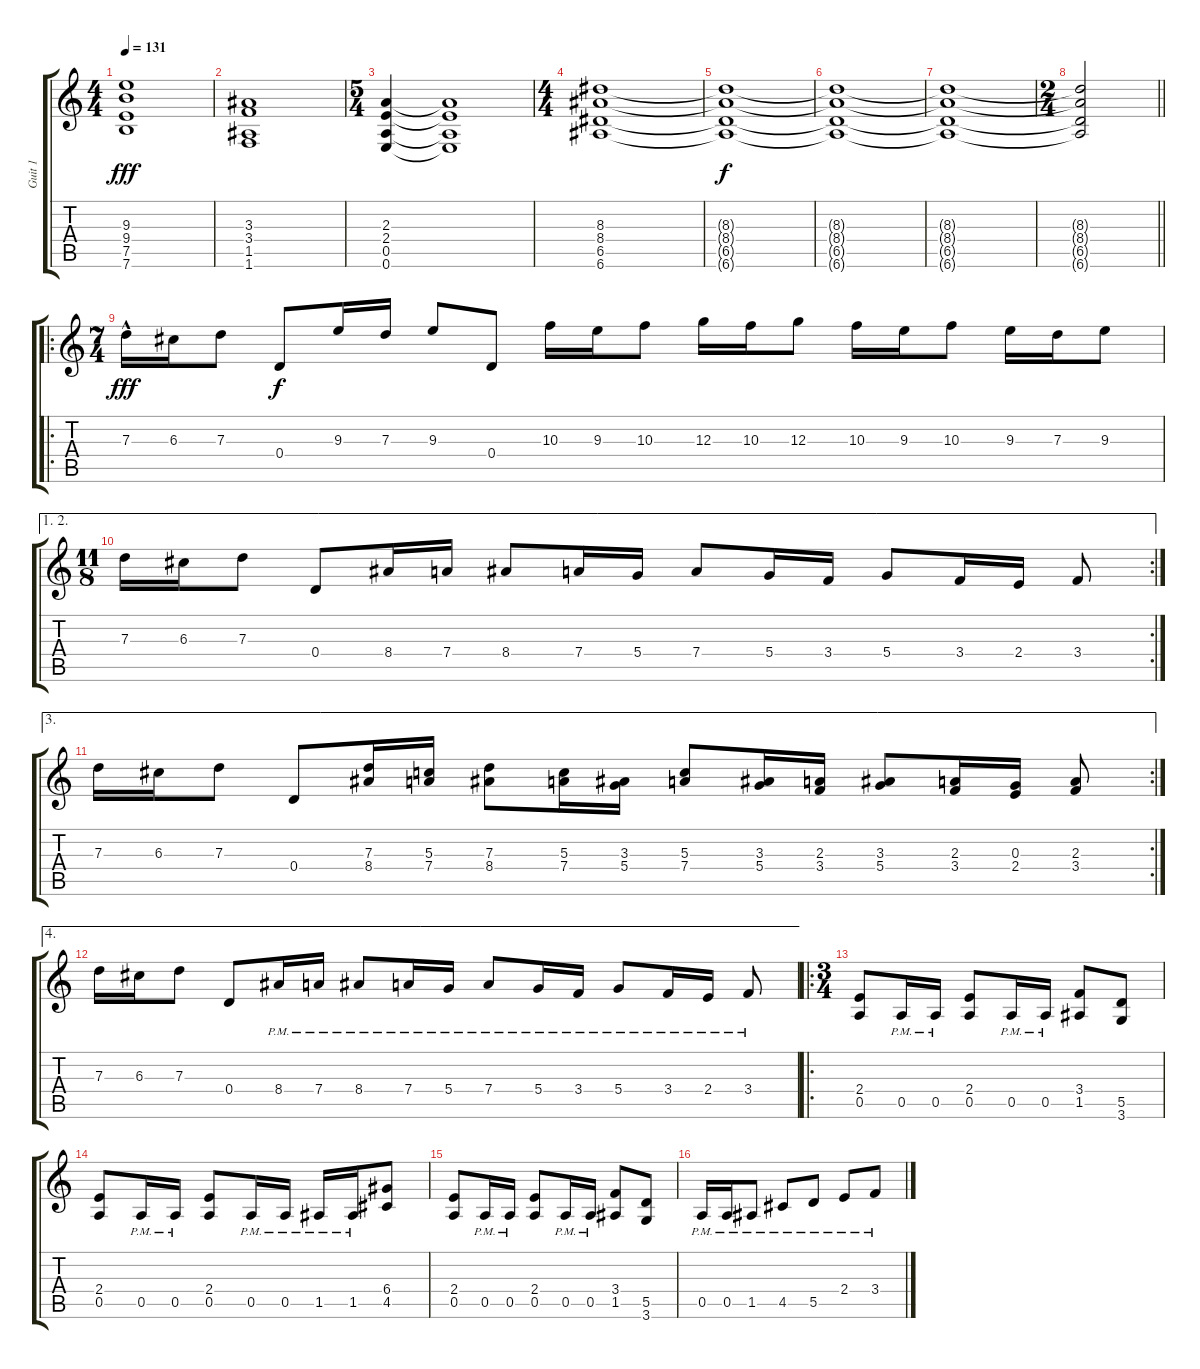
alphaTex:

\track ("Guit 1" "Guit 1") {instrument distortionguitar}
\staff {score tabs}
\tuning (E4 B3 G3 D3 A2 E2) {hide}
\ts (4 4)
\tempo 131
\clef g2
\ks c
(9.3 9.4 7.5 7.6).1{dy fff instrument distortionguitar} |
(3.3 3.4 1.5 1.6).1 |
\ts (5 4)
(2.3 2.4 0.5 0.6).4 (2.3{t} 2.4{t} 0.5{t} 0.6{t}).1 |
\ts (4 4)
(8.3 8.4 6.5 6.6).1 |
(8.3{t} 8.4{t} 6.5{t} 6.6{t}).1{dy f} |
(8.3{t} 8.4{t} 6.5{t} 6.6{t}).1 |
(8.3{t} 8.4{t} 6.5{t} 6.6{t}).1 |
\ts (2 4)
\barLineRight lightlight
(8.3{t} 8.4{t} 6.5{t} 6.6{t}).2 |
\ro
\ts (7 4)
7.3{hac}.16{dy fff} 6.3.16 7.3.8 0.4.8{dy f} 9.3.16 7.3.16 9.3.8 0.4.8 10.3.16 9.3.16 10.3.8 12.3.16 10.3.16 12.3.8 10.3.16 9.3.16 10.3.8 9.3.16 7.3.16 9.3.8 |
\ae (1 2)
\rc 2
\ts (11 8)
7.3.16 6.3.16 7.3.8 0.4.8 8.4.16 7.4.16 8.4.8 7.4.16 5.4.16 7.4.8 5.4.16 3.4.16 5.4.8 3.4.16 2.4.16 3.4.8 |
\ae 3
\rc 2
7.3.16 6.3.16 7.3.8 0.4.8 (7.3 8.4).16 (5.3 7.4).16 (7.3 8.4).8 (5.3 7.4).16 (3.3 5.4).16 (5.3 7.4).8 (3.3 5.4).16 (2.3 3.4).16 (3.3 5.4).8 (2.3 3.4).16 (0.3 2.4).16 (2.3 3.4).8 |
\ae 4
7.3.16 6.3.16 7.3.8 0.4.8 8.4{pm}.16 7.4{pm}.16 8.4{pm}.8 7.4{pm}.16 5.4{pm}.16 7.4{pm}.8 5.4{pm}.16 3.4{pm}.16 5.4{pm}.8 3.4{pm}.16 2.4{pm}.16 3.4{pm}.8 |
\ro
\ts (3 4)
(2.4 0.5).8 0.5{pm}.16 0.5{pm}.16 (2.4 0.5).8 0.5{pm}.16 0.5{pm}.16 (3.4 1.5).8 (5.5 3.6).8 |
(2.4 0.5).8 0.5{pm}.16 0.5{pm}.16 (2.4 0.5).8 0.5{pm}.16 0.5{pm}.16 1.5{pm}.16 1.5{pm}.16 (6.4 4.5).8 |
(2.4 0.5).8 0.5{pm}.16 0.5{pm}.16 (2.4 0.5).8 0.5{pm}.16 0.5{pm}.16 (3.4 1.5).8 (5.5 3.6).8 |
0.5{pm}.16 0.5{pm}.16 1.5{pm}.8 4.5{pm}.8 5.5{pm}.8 2.4{pm}.8 3.4{pm}.8
